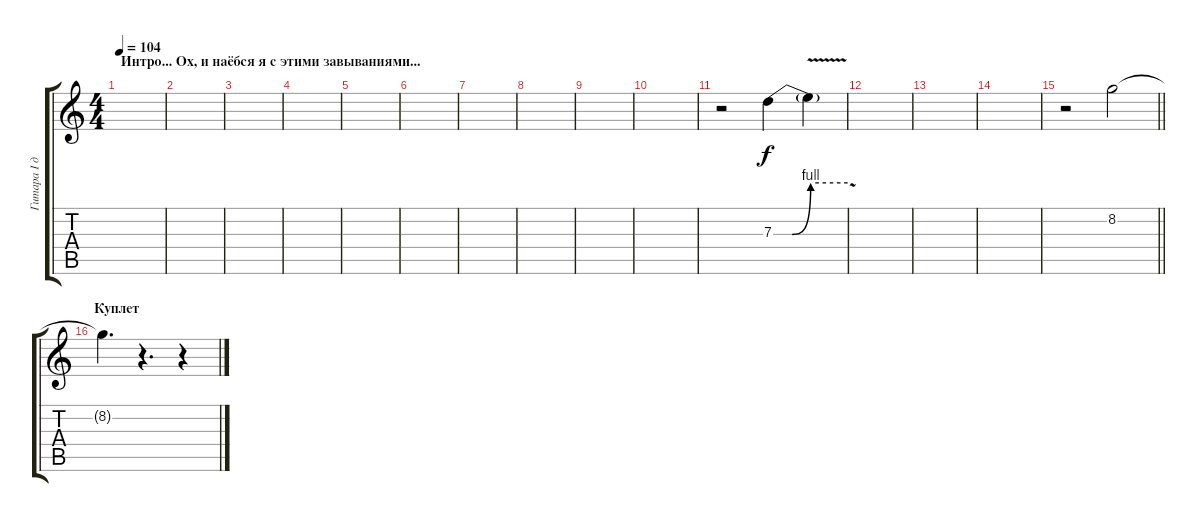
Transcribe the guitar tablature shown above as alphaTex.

\track ("Гитара I дилей л III" "Гитара I д") {instrument electricguitarmuted}
\staff {score tabs}
\tuning (E4 B3 G3 D3 A2 E2) {hide}
\ts (4 4)
\section ("" "Интро... Ох, и наёбся я с этими завываниями...")
\tempo 104
\clef g2
\ks c
|
|
|
|
|
|
|
|
|
|
r.2 7.3{be (custom 0 0 15 0 30 4 60 4)}.4 7.3{v t}.4{dy f} |
|
|
|
\barLineRight lightlight
r.2 8.2.2 |
\section ("" "Куплет")
8.2{t}.4{d} r.4{d} r.4
